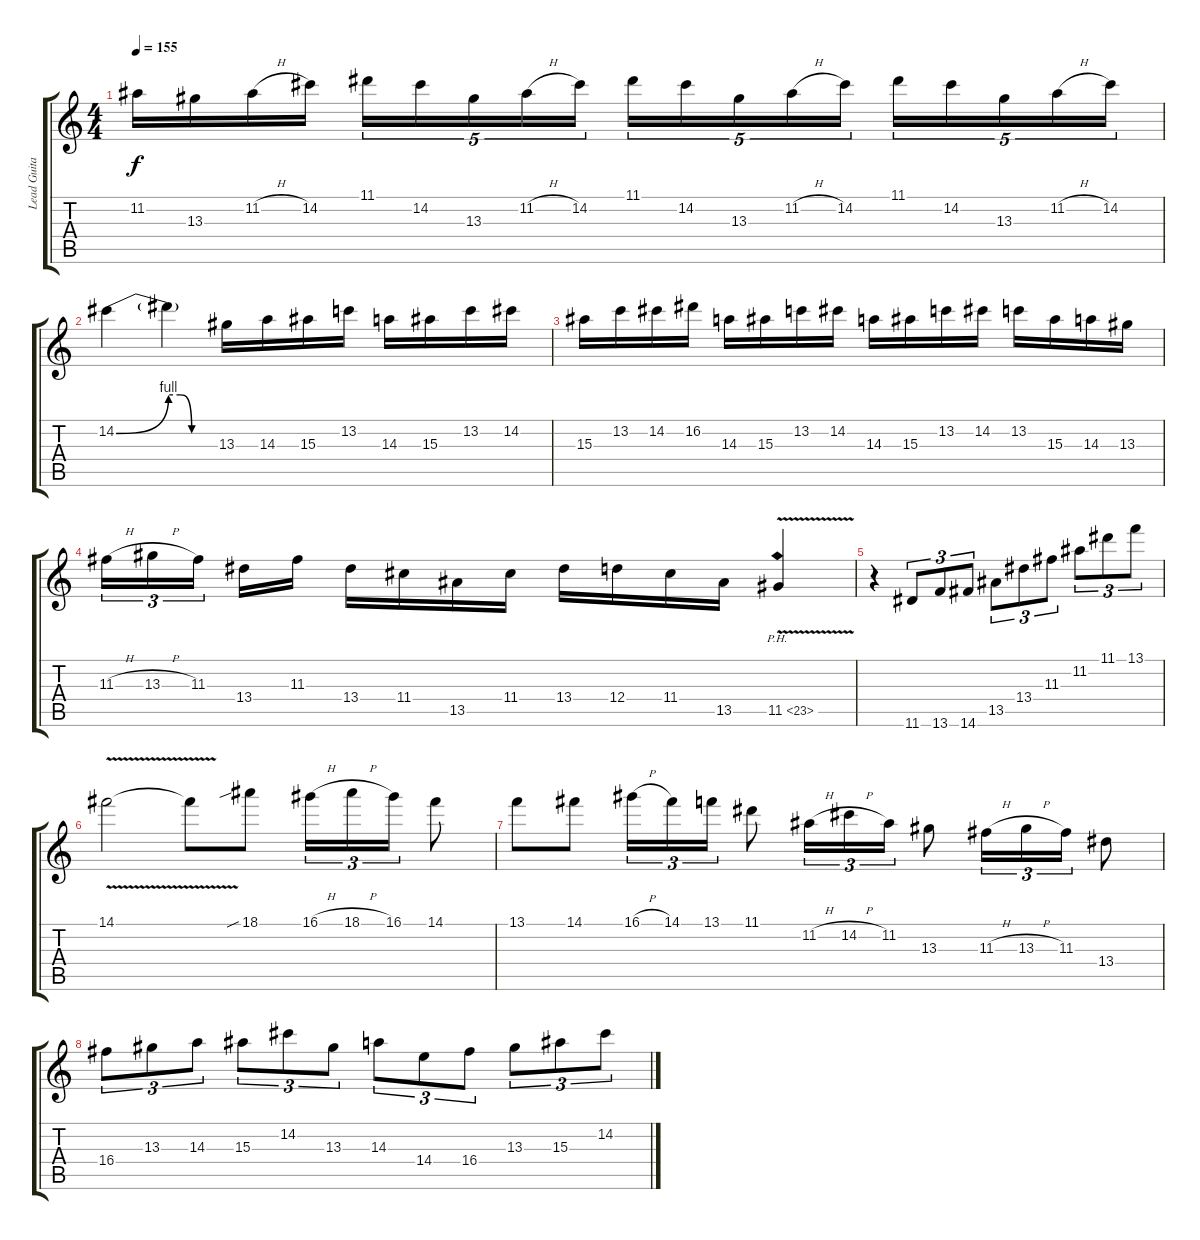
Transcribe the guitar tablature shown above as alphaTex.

\track ("Lead Guitar" "Lead Guita") {instrument distortionguitar}
\staff {score tabs}
\tuning (E4 B3 G3 D3 A2 E2) {hide}
\ts (4 4)
\tempo 155
\clef g2
\ks c
11.2.16{dy f} 13.3.16 11.2{h}.16 14.2.16 11.1.16{tu (5 4)} 14.2.16{tu (5 4)} 13.3.16{tu (5 4)} 11.2{h}.16{tu (5 4)} 14.2.16{tu (5 4)} 11.1.16{tu (5 4)} 14.2.16{tu (5 4)} 13.3.16{tu (5 4)} 11.2{h}.16{tu (5 4)} 14.2.16{tu (5 4)} 11.1.16{tu (5 4)} 14.2.16{tu (5 4)} 13.3.16{tu (5 4)} 11.2{h}.16{tu (5 4)} 14.2.16{tu (5 4)} |
14.2{be (bend 0 0 60 4)}.4 14.2{be (custom 0 4 15 4 30 0 60 0) t}.4 13.3.16 14.3.16 15.3.16 13.2.16 14.3.16 15.3.16 13.2.16 14.2.16 |
15.3.16 13.2.16 14.2.16 16.2.16 14.3.16 15.3.16 13.2.16 14.2.16 14.3.16 15.3.16 13.2.16 14.2.16 13.2.16 15.3.16 14.3.16 13.3.16 |
11.3{h}.16{tu (3 2)} 13.3{h}.16{tu (3 2)} 11.3.16{tu (3 2) beam splitsecondary} 13.4.16 11.3.16 13.4.16 11.4.16 13.5.16 11.4.16 13.4.16 12.4.16 11.4.16 13.5.16 11.5{ph 12 v}.4 |
r.4 11.6.8{tu (3 2)} 13.6.8{tu (3 2)} 14.6.8{tu (3 2)} 13.5.8{tu (3 2)} 13.4.8{tu (3 2)} 11.3.8{tu (3 2)} 11.2.8{tu (3 2)} 11.1.8{tu (3 2)} 13.1.8{tu (3 2)} |
14.1{v}.2 14.1{t}.8 18.1{sib}.8 16.1{h}.16{tu (3 2)} 18.1{h}.16{tu (3 2)} 16.1.16{tu (3 2)} 14.1.8 |
13.1.8 14.1.8 16.1{h}.16{tu (3 2)} 14.1.16{tu (3 2)} 13.1.16{tu (3 2)} 11.1.8 11.2{h}.16{tu (3 2)} 14.2{h}.16{tu (3 2)} 11.2.16{tu (3 2)} 13.3.8 11.3{h}.16{tu (3 2)} 13.3{h}.16{tu (3 2)} 11.3.16{tu (3 2)} 13.4.8 |
16.4.8{tu (3 2)} 13.3.8{tu (3 2)} 14.3.8{tu (3 2)} 15.3.8{tu (3 2)} 14.2.8{tu (3 2)} 13.3.8{tu (3 2)} 14.3.8{tu (3 2)} 14.4.8{tu (3 2)} 16.4.8{tu (3 2)} 13.3.8{tu (3 2)} 15.3.8{tu (3 2)} 14.2.8{tu (3 2)}
